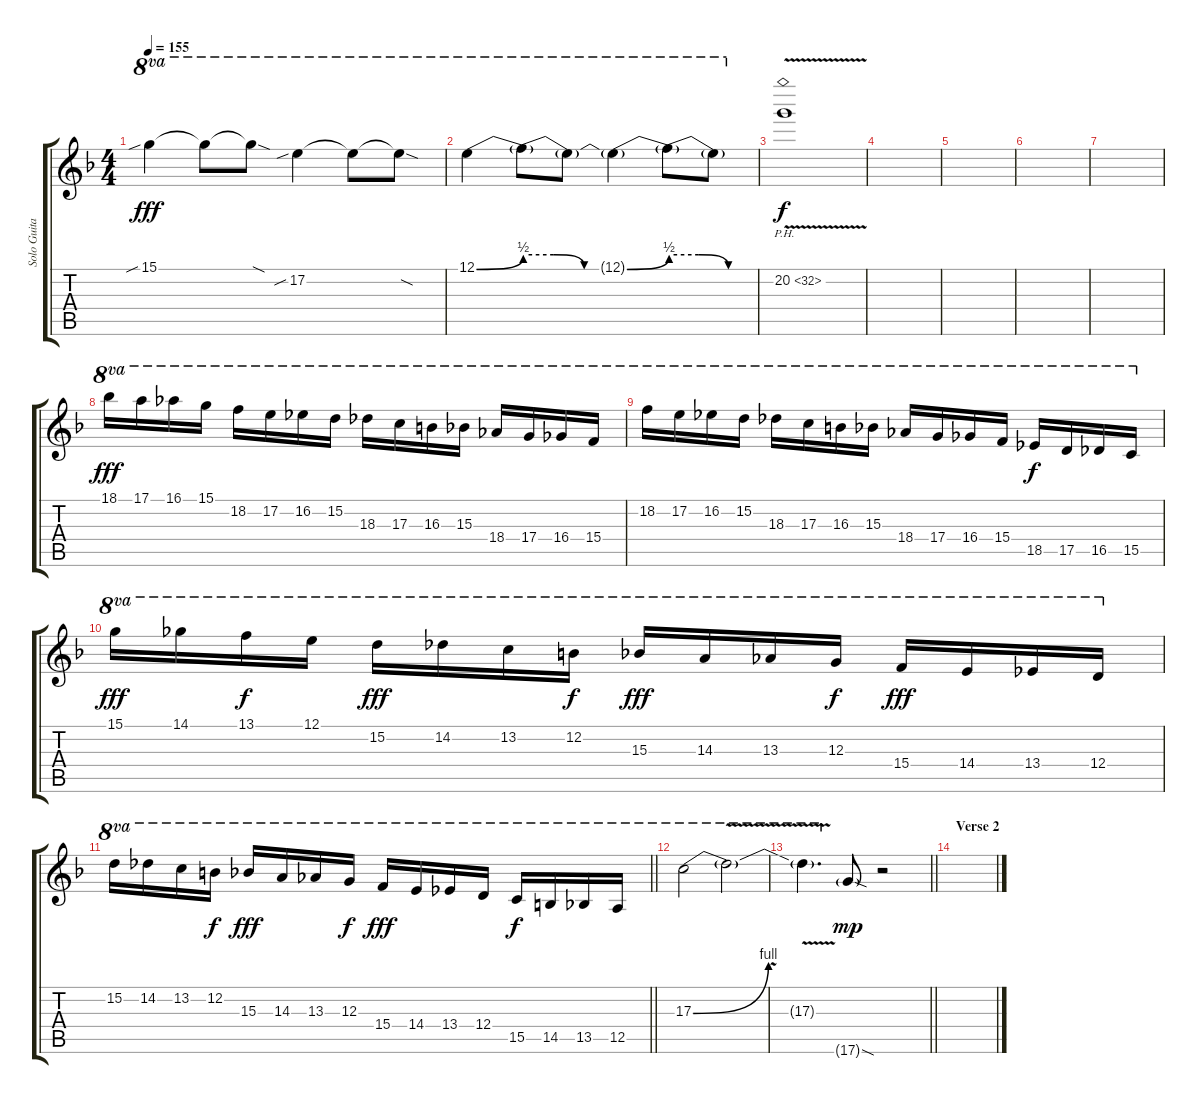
\track ("Solo Guitar 2" "Solo Guita") {instrument distortionguitar}
\staff {score tabs}
\tuning (E4 B3 G3 D3 A2 D2) {hide}
\ts (4 4)
\tempo 155
\clef g2
\ks f
15.1{sib}.4{ot 8va dy fff} 15.1{t}.8{ot 8va} 15.1{sod t}.8{ot 8va} 17.2{sib}.4{ot 8va} 17.2{t}.8{ot 8va} 17.2{sod t}.8{ot 8va} |
12.1{be (bend 0 0 60 2)}.4{ot 8va} 12.1{be (custom 0 2 20 2 40 0 60 0) t}.8{ot 8va} 12.1{t}.8{ot 8va} 12.1{be (bend 0 0 60 2) t}.4{ot 8va} 12.1{be (custom 0 2 20 2 40 0 60 0) t}.8{ot 8va} 12.1{t}.8{ot 8va} |
20.2{ph 12 v}.1{dy f} |
|
|
|
|
18.1.16{ot 8va dy fff} 17.1.16{ot 8va} 16.1.16{ot 8va} 15.1.16{ot 8va} 18.2.16{ot 8va} 17.2.16{ot 8va} 16.2.16{ot 8va} 15.2.16{ot 8va} 18.3.16{ot 8va} 17.3.16{ot 8va} 16.3.16{ot 8va} 15.3.16{ot 8va} 18.4.16{ot 8va} 17.4.16{ot 8va} 16.4.16{ot 8va} 15.4.16{ot 8va} |
18.2.16{ot 8va} 17.2.16{ot 8va} 16.2.16{ot 8va} 15.2.16{ot 8va} 18.3.16{ot 8va} 17.3.16{ot 8va} 16.3.16{ot 8va} 15.3.16{ot 8va} 18.4.16{ot 8va} 17.4.16{ot 8va} 16.4.16{ot 8va} 15.4.16{ot 8va} 18.5.16{ot 8va dy f} 17.5.16{ot 8va} 16.5.16{ot 8va} 15.5.16{ot 8va} |
15.1.16{ot 8va dy fff} 14.1.16{ot 8va} 13.1.16{ot 8va dy f} 12.1.16{ot 8va} 15.2.16{ot 8va dy fff} 14.2.16{ot 8va} 13.2.16{ot 8va} 12.2.16{ot 8va dy f} 15.3.16{ot 8va dy fff} 14.3.16{ot 8va} 13.3.16{ot 8va} 12.3.16{ot 8va dy f} 15.4.16{ot 8va dy fff} 14.4.16{ot 8va} 13.4.16{ot 8va} 12.4.16{ot 8va} |
\barLineRight lightlight
15.2.16{ot 8va} 14.2.16{ot 8va} 13.2.16{ot 8va} 12.2.16{ot 8va dy f} 15.3.16{ot 8va dy fff} 14.3.16{ot 8va} 13.3.16{ot 8va} 12.3.16{ot 8va dy f} 15.4.16{ot 8va dy fff} 14.4.16{ot 8va} 13.4.16{ot 8va} 12.4.16{ot 8va} 15.5.16{ot 8va dy f} 14.5.16{ot 8va} 13.5.16{ot 8va} 12.5.16{ot 8va} |
17.3{be (bend 0 0 60 4)}.2{ot 8va} 17.3{v t}.2{ot 8va} |
\barLineRight lightlight
17.3{t}.4{d ot 8va} 17.6{sod g}.8{dy mp} r.2 |
\section ("" "Verse 2")
